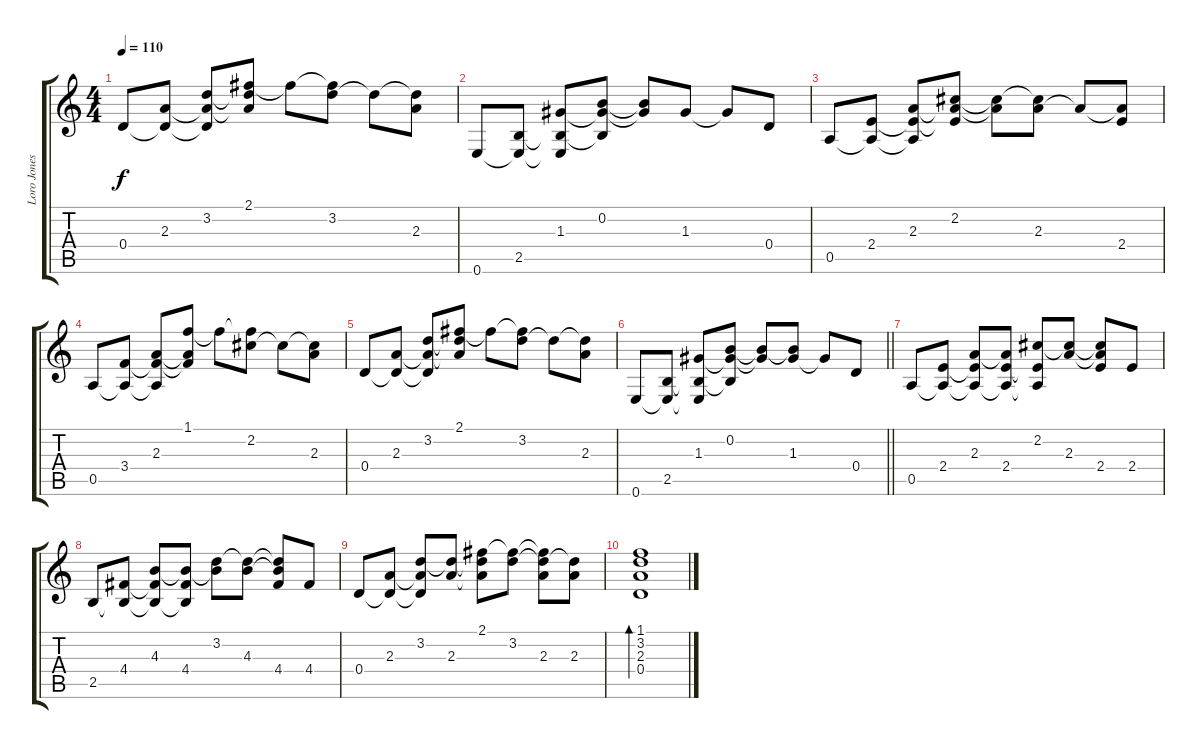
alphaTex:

\track ("Loro Jones" "Loro Jones") {instrument acousticguitarsteel}
\staff {score tabs}
\tuning (E4 B3 G3 D3 A2 E2) {hide}
\ts (4 4)
\tempo 110
\clef g2
\ks c
0.4.8{dy f} (2.3 0.4{t}).8 (3.2 2.3{t} 0.4{t}).8 (2.1 3.2{t} 2.3{t}).8 2.1{t}.8 (2.1{t} 3.2).8 3.2{t}.8 (3.2{t} 2.3).8 |
0.6.8 (2.5 0.6{t}).8 (1.3 2.5{t} 0.6{t}).8 (0.2 1.3{t} 2.5{t}).8 (0.2{t} 1.3{t}).8 1.3.8 1.3{t}.8 0.4.8 |
0.5.8 (2.4 0.5{t}).8 (2.3 2.4{t} 0.5{t}).8 (2.2 2.3{t} 2.4{t}).8 (2.2{t} 2.3{t}).8 (2.2{t} 2.3).8 2.3{t}.8 (2.3{t} 2.4).8 |
0.5.8 (3.4 0.5{t}).8 (2.3 3.4{t} 0.5{t}).8 (1.1 2.3{t} 3.4{t}).8 1.1{t}.8 (1.1{t} 2.2).8 2.2{t}.8 (2.2{t} 2.3).8 |
0.4.8 (2.3 0.4{t}).8 (3.2 2.3{t} 0.4{t}).8 (2.1 3.2{t} 2.3{t}).8 2.1{t}.8 (2.1{t} 3.2).8 3.2{t}.8 (3.2{t} 2.3).8 |
\barLineRight lightlight
0.6.8 (2.5 0.6{t}).8 (1.3 2.5{t} 0.6{t}).8 (0.2 1.3{t} 2.5{t}).8 (0.2{t} 1.3{t}).8 (0.2{t} 1.3).8 1.3{t}.8 0.4.8 |
0.5.8 (2.4 0.5{t}).8 (2.3 2.4{t} 0.5{t}).8 (2.3{t} 2.4 0.5{t}).8 (2.2 2.4{t} 0.5{t}).8 (2.2{t} 2.3).8 (2.2{t} 2.3{t} 2.4).8 2.4.8 |
2.5.8 (4.4 2.5{t}).8 (4.3 4.4{t} 2.5{t}).8 (4.3{t} 4.4 2.5{t}).8 (3.2 4.3{t}).8 (3.2{t} 4.3).8 (3.2{t} 4.3{t} 4.4).8 4.4.8 |
0.4.8 (2.3 0.4{t}).8 (3.2 2.3{t} 0.4{t}).8 (3.2{t} 2.3).8 (2.1 3.2{t} 2.3{t}).8 (2.1{t} 3.2).8 (2.1{t} 3.2{t} 2.3).8 (3.2{t} 2.3).8 |
(1.1 3.2 2.3 0.4).1{bd 240}
